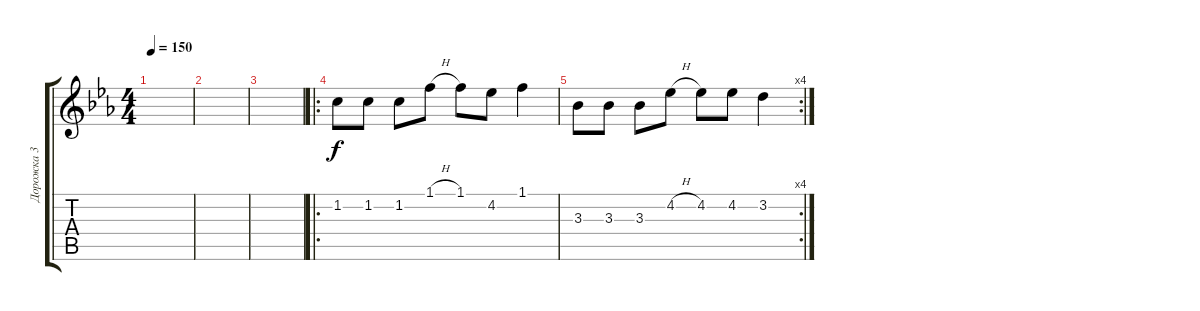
\track ("Дорожка 3" "Дорожка 3") {instrument acousticguitarsteel}
\staff {score tabs}
\tuning (E4 B3 G3 D3 A2 E2) {hide}
\ts (4 4)
\tempo 150
\clef g2
\ks cminor
|
|
|
\ro
1.2.8 1.2.8 1.2.8 1.1{h}.8 1.1.8 4.2.8 1.1.4 |
\rc 4
3.3.8 3.3.8 3.3.8 4.2{h}.8 4.2.8 4.2.8 3.2.4
